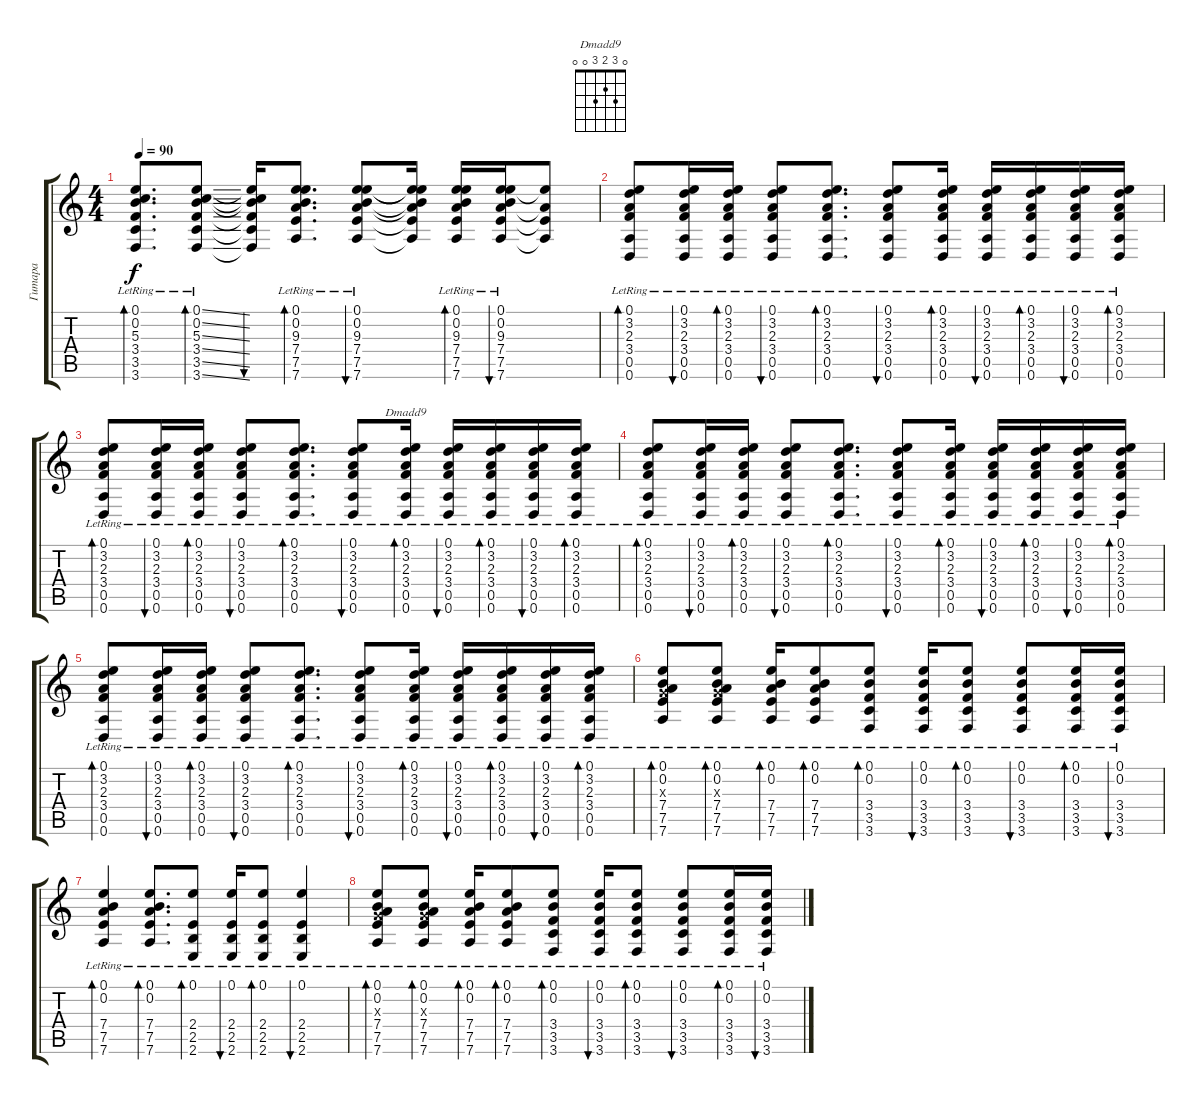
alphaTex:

\track ("Гитара" "Гитара") {instrument acousticguitarsteel}
\staff {score tabs}
\tuning (E4 B3 G3 D3 A2 D2) {hide}
\chord ("Dmadd9" 0 3 2 3 0 0)
\ts (4 4)
\tempo 90
\clef g2
\ks c
(0.1{lr} 0.2{lr} 5.3{lr} 3.4{lr} 3.5{lr} 3.6{lr}).8{d bd 60 dy f} (0.1{ss lr} 0.2{ss lr} 5.3{ss lr} 3.4{ss lr} 3.5{ss lr} 3.6{ss lr}).8{bd 60} (0.1{t} 0.2{t} 5.3{t} 3.4{t} 3.5{t} 3.6{t}).16{bu 60} (0.1{lr} 0.2{lr} 9.3{lr} 7.4{lr} 7.5{lr} 7.6{lr}).8{d bd 60} (0.1{lr} 0.2{lr} 9.3{lr} 7.4{lr} 7.5{lr} 7.6{lr}).8{bu 60} (0.1{t} 0.2{t} 9.3{t} 7.4{t} 7.5{t} 7.6{t}).16 (0.1{lr} 0.2{lr} 9.3{lr} 7.4{lr} 7.5{lr} 7.6{lr}).16{bd 60} (0.1{lr} 0.2{lr} 9.3{lr} 7.4{lr} 7.5{lr} 7.6{lr}).16{bu 60} (9.3{t} 7.4{t} 7.5{t} 7.6{t}).8 |
(0.1{lr} 3.2{lr} 2.3{lr} 3.4{lr} 0.5{lr} 0.6{lr}).8{bd 60} (0.1{lr} 3.2{lr} 2.3{lr} 3.4{lr} 0.5{lr} 0.6{lr}).16{bu 60} (0.1{lr} 3.2{lr} 2.3{lr} 3.4{lr} 0.5{lr} 0.6{lr}).16{bd 60} (0.1{lr} 3.2{lr} 2.3{lr} 3.4{lr} 0.5{lr} 0.6{lr}).8{bu 60} (0.1{lr} 3.2{lr} 2.3{lr} 3.4{lr} 0.5{lr} 0.6{lr}).8{d bd 60} (0.1{lr} 3.2{lr} 2.3{lr} 3.4{lr} 0.5{lr} 0.6{lr}).8{bu 60} (0.1{lr} 3.2{lr} 2.3{lr} 3.4{lr} 0.5{lr} 0.6{lr}).16{bd 60} (0.1{lr} 3.2{lr} 2.3{lr} 3.4{lr} 0.5{lr} 0.6{lr}).16{bu 60} (0.1{lr} 3.2{lr} 2.3{lr} 3.4{lr} 0.5{lr} 0.6{lr}).16{bd 60} (0.1{lr} 3.2{lr} 2.3{lr} 3.4{lr} 0.5{lr} 0.6{lr}).16{bu 60} (0.1{lr} 3.2{lr} 2.3{lr} 3.4{lr} 0.5{lr} 0.6{lr}).16{bd 60} |
(0.1{lr} 3.2{lr} 2.3{lr} 3.4{lr} 0.5{lr} 0.6{lr}).8{bd 60} (0.1{lr} 3.2{lr} 2.3{lr} 3.4{lr} 0.5{lr} 0.6{lr}).16{bu 60} (0.1{lr} 3.2{lr} 2.3{lr} 3.4{lr} 0.5{lr} 0.6{lr}).16{bd 60} (0.1{lr} 3.2{lr} 2.3{lr} 3.4{lr} 0.5{lr} 0.6{lr}).8{bu 60} (0.1{lr} 3.2{lr} 2.3{lr} 3.4{lr} 0.5{lr} 0.6{lr}).8{d bd 60} (0.1{lr} 3.2{lr} 2.3{lr} 3.4{lr} 0.5{lr} 0.6{lr}).8{bu 60} (0.1{lr} 3.2{lr} 2.3{lr} 3.4{lr} 0.5{lr} 0.6{lr}).16{bd 60 ch "Dmadd9"} (0.1{lr} 3.2{lr} 2.3{lr} 3.4{lr} 0.5{lr} 0.6{lr}).16{bu 60} (0.1{lr} 3.2{lr} 2.3{lr} 3.4{lr} 0.5{lr} 0.6{lr}).16{bd 60} (0.1{lr} 3.2{lr} 2.3{lr} 3.4{lr} 0.5{lr} 0.6{lr}).16{bu 60} (0.1{lr} 3.2{lr} 2.3{lr} 3.4{lr} 0.5{lr} 0.6{lr}).16{bd 60} |
(0.1{lr} 3.2{lr} 2.3{lr} 3.4{lr} 0.5{lr} 0.6{lr}).8{bd 60} (0.1{lr} 3.2{lr} 2.3{lr} 3.4{lr} 0.5{lr} 0.6{lr}).16{bu 60} (0.1{lr} 3.2{lr} 2.3{lr} 3.4{lr} 0.5{lr} 0.6{lr}).16{bd 60} (0.1{lr} 3.2{lr} 2.3{lr} 3.4{lr} 0.5{lr} 0.6{lr}).8{bu 60} (0.1{lr} 3.2{lr} 2.3{lr} 3.4{lr} 0.5{lr} 0.6{lr}).8{d bd 60} (0.1{lr} 3.2{lr} 2.3{lr} 3.4{lr} 0.5{lr} 0.6{lr}).8{bu 60} (0.1{lr} 3.2{lr} 2.3{lr} 3.4{lr} 0.5{lr} 0.6{lr}).16{bd 60} (0.1{lr} 3.2{lr} 2.3{lr} 3.4{lr} 0.5{lr} 0.6{lr}).16{bu 60} (0.1{lr} 3.2{lr} 2.3{lr} 3.4{lr} 0.5{lr} 0.6{lr}).16{bd 60} (0.1{lr} 3.2{lr} 2.3{lr} 3.4{lr} 0.5{lr} 0.6{lr}).16{bu 60} (0.1{lr} 3.2{lr} 2.3{lr} 3.4{lr} 0.5{lr} 0.6{lr}).16{bd 60} |
(0.1{lr} 3.2{lr} 2.3{lr} 3.4{lr} 0.5{lr} 0.6{lr}).8{bd 60} (0.1{lr} 3.2{lr} 2.3{lr} 3.4{lr} 0.5{lr} 0.6{lr}).16{bu 60} (0.1{lr} 3.2{lr} 2.3{lr} 3.4{lr} 0.5{lr} 0.6{lr}).16{bd 60} (0.1{lr} 3.2{lr} 2.3{lr} 3.4{lr} 0.5{lr} 0.6{lr}).8{bu 60} (0.1{lr} 3.2{lr} 2.3{lr} 3.4{lr} 0.5{lr} 0.6{lr}).8{d bd 60} (0.1{lr} 3.2{lr} 2.3{lr} 3.4{lr} 0.5{lr} 0.6{lr}).8{bu 60} (0.1{lr} 3.2{lr} 2.3{lr} 3.4{lr} 0.5{lr} 0.6{lr}).16{bd 60} (0.1{lr} 3.2{lr} 2.3{lr} 3.4{lr} 0.5{lr} 0.6{lr}).16{bu 60} (0.1{lr} 3.2{lr} 2.3{lr} 3.4{lr} 0.5{lr} 0.6{lr}).16{bd 60} (0.1{lr} 3.2{lr} 2.3{lr} 3.4{lr} 0.5{lr} 0.6{lr}).16{bu 60} (0.1{lr} 3.2{lr} 2.3{lr} 3.4{lr} 0.5{lr} 0.6{lr}).16{bd 60} |
(0.1{lr} 0.2{lr} 0.3{x} 7.4{lr} 7.5{lr} 7.6{lr}).8{bd 60} (0.1{lr} 0.2{lr} 0.3{x} 7.4{lr} 7.5{lr} 7.6{lr}).8{bd 60} (0.1{lr} 0.2{lr} 7.4{lr} 7.5{lr} 7.6{lr}).16{bd 60} (0.1{lr} 0.2{lr} 7.4{lr} 7.5{lr} 7.6{lr}).8{bd 60} (0.1{lr} 0.2{lr} 3.4{lr} 3.5{lr} 3.6{lr}).8{bd 60} (0.1{lr} 0.2{lr} 3.4{lr} 3.5{lr} 3.6{lr}).16{bu 60} (0.1{lr} 0.2{lr} 3.4{lr} 3.5{lr} 3.6{lr}).8{bd 60} (0.1{lr} 0.2{lr} 3.4{lr} 3.5{lr} 3.6{lr}).8{bu 60} (0.1{lr} 0.2{lr} 3.4{lr} 3.5{lr} 3.6{lr}).16{bd 60} (0.1{lr} 0.2{lr} 3.4{lr} 3.5{lr} 3.6{lr}).16{bu 60} |
(0.1{lr} 0.2{lr} 7.4{lr} 7.5{lr} 7.6{lr}).4{bd 60} (0.1{lr} 0.2{lr} 7.4{lr} 7.5{lr} 7.6{lr}).8{d bd 60} (0.1{lr} 2.4{lr} 2.5{lr} 2.6{lr}).8{bd 60} (0.1{lr} 2.4{lr} 2.5{lr} 2.6{lr}).16{bu 60} (0.1{lr} 2.4{lr} 2.5{lr} 2.6{lr}).8{bd 60} (0.1{lr} 2.4{lr} 2.5{lr} 2.6{lr}).4{bu 60} |
(0.1{lr} 0.2{lr} 0.3{x} 7.4{lr} 7.5{lr} 7.6{lr}).8{bd 60} (0.1{lr} 0.2{lr} 0.3{x} 7.4{lr} 7.5{lr} 7.6{lr}).8{bd 60} (0.1{lr} 0.2{lr} 7.4{lr} 7.5{lr} 7.6{lr}).16{bd 60} (0.1{lr} 0.2{lr} 7.4{lr} 7.5{lr} 7.6{lr}).8{bd 60} (0.1{lr} 0.2{lr} 3.4{lr} 3.5{lr} 3.6{lr}).8{bd 60} (0.1{lr} 0.2{lr} 3.4{lr} 3.5{lr} 3.6{lr}).16{bu 60} (0.1{lr} 0.2{lr} 3.4{lr} 3.5{lr} 3.6{lr}).8{bd 60} (0.1{lr} 0.2{lr} 3.4{lr} 3.5{lr} 3.6{lr}).8{bu 60} (0.1{lr} 0.2{lr} 3.4{lr} 3.5{lr} 3.6{lr}).16{bd 60} (0.1{lr} 0.2{lr} 3.4{lr} 3.5{lr} 3.6{lr}).16{bu 60}
